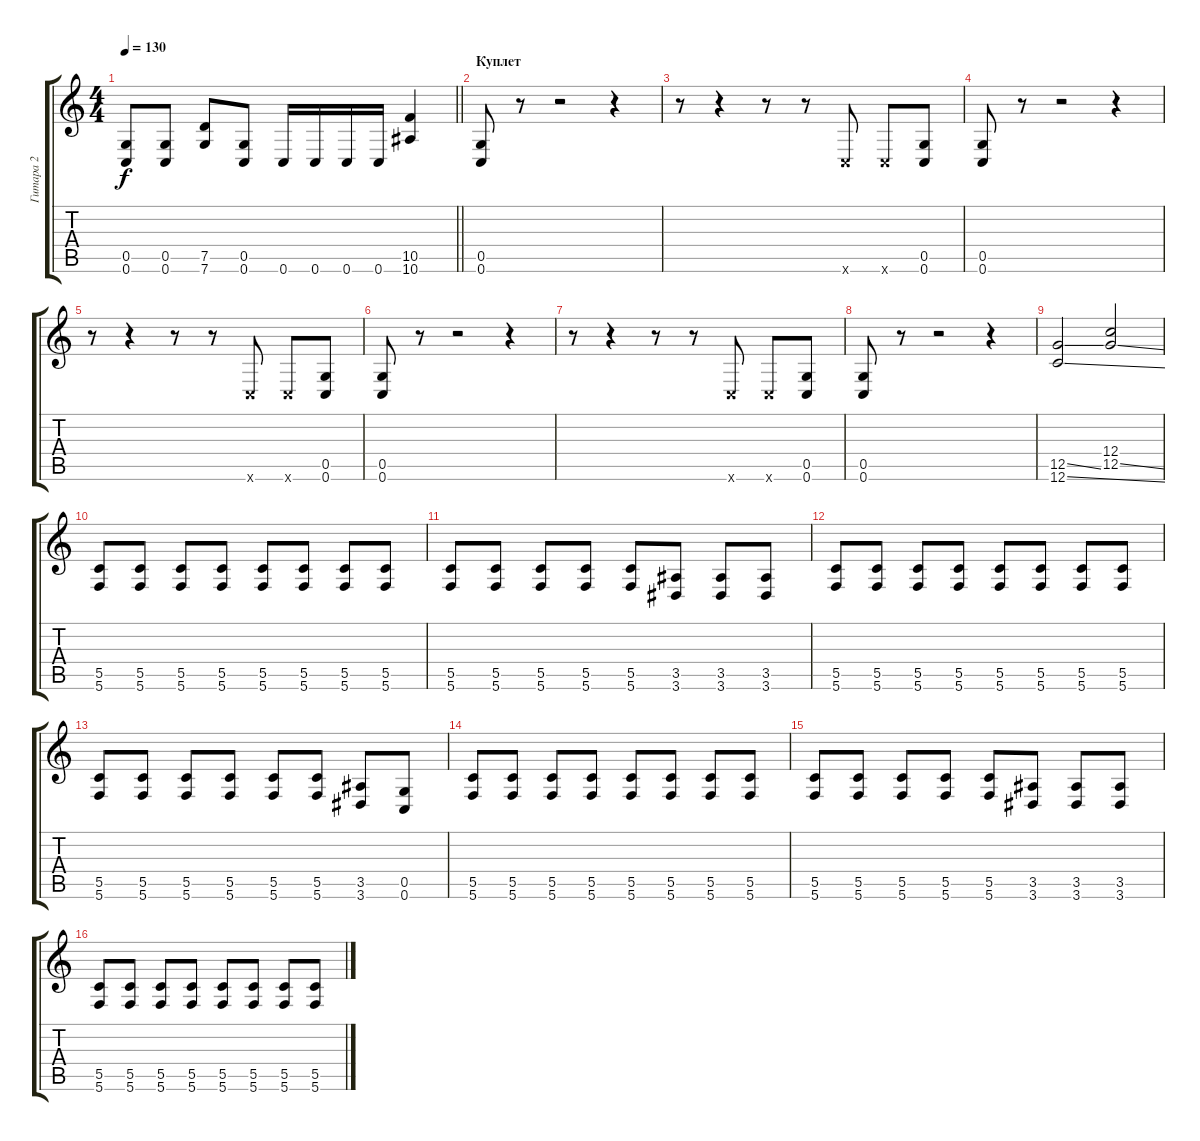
\track ("Гитара 2" "Гитара 2") {instrument distortionguitar}
\staff {score tabs}
\tuning (D4 A3 F3 C3 G2 C2) {hide}
\ts (4 4)
\tempo 130
\clef g2
\barLineRight lightlight
\ks c
(0.5{t} 0.6{t}).8{dy f} (0.5 0.6).8 (7.5 7.6).8 (0.5 0.6).8 0.6.16 0.6.16 0.6.16 0.6.16 (10.5 10.6).4 |
\section ("" "Куплет")
(0.5 0.6).8 r.8 r.2 r.4 |
r.8 r.4 r.8 r.8 0.6{x}.8 0.6{x}.8 (0.5 0.6).8 |
(0.5 0.6).8 r.8 r.2 r.4 |
r.8 r.4 r.8 r.8 0.6{x}.8 0.6{x}.8 (0.5 0.6).8 |
(0.5 0.6).8 r.8 r.2 r.4 |
r.8 r.4 r.8 r.8 0.6{x}.8 0.6{x}.8 (0.5 0.6).8 |
(0.5 0.6).8 r.8 r.2 r.4 |
(12.5{ss} 12.6{ss}).2 (12.4 12.5{ss}).2 |
(5.5 5.6).8 (5.5 5.6).8 (5.5 5.6).8 (5.5 5.6).8 (5.5 5.6).8 (5.5 5.6).8 (5.5 5.6).8 (5.5 5.6).8 |
(5.5 5.6).8 (5.5 5.6).8 (5.5 5.6).8 (5.5 5.6).8 (5.5 5.6).8 (3.5 3.6).8 (3.5 3.6).8 (3.5 3.6).8 |
(5.5 5.6).8 (5.5 5.6).8 (5.5 5.6).8 (5.5 5.6).8 (5.5 5.6).8 (5.5 5.6).8 (5.5 5.6).8 (5.5 5.6).8 |
(5.5 5.6).8 (5.5 5.6).8 (5.5 5.6).8 (5.5 5.6).8 (5.5 5.6).8 (5.5 5.6).8 (3.5 3.6).8 (0.5 0.6).8 |
(5.5 5.6).8 (5.5 5.6).8 (5.5 5.6).8 (5.5 5.6).8 (5.5 5.6).8 (5.5 5.6).8 (5.5 5.6).8 (5.5 5.6).8 |
(5.5 5.6).8 (5.5 5.6).8 (5.5 5.6).8 (5.5 5.6).8 (5.5 5.6).8 (3.5 3.6).8 (3.5 3.6).8 (3.5 3.6).8 |
(5.5 5.6).8 (5.5 5.6).8 (5.5 5.6).8 (5.5 5.6).8 (5.5 5.6).8 (5.5 5.6).8 (5.5 5.6).8 (5.5 5.6).8
